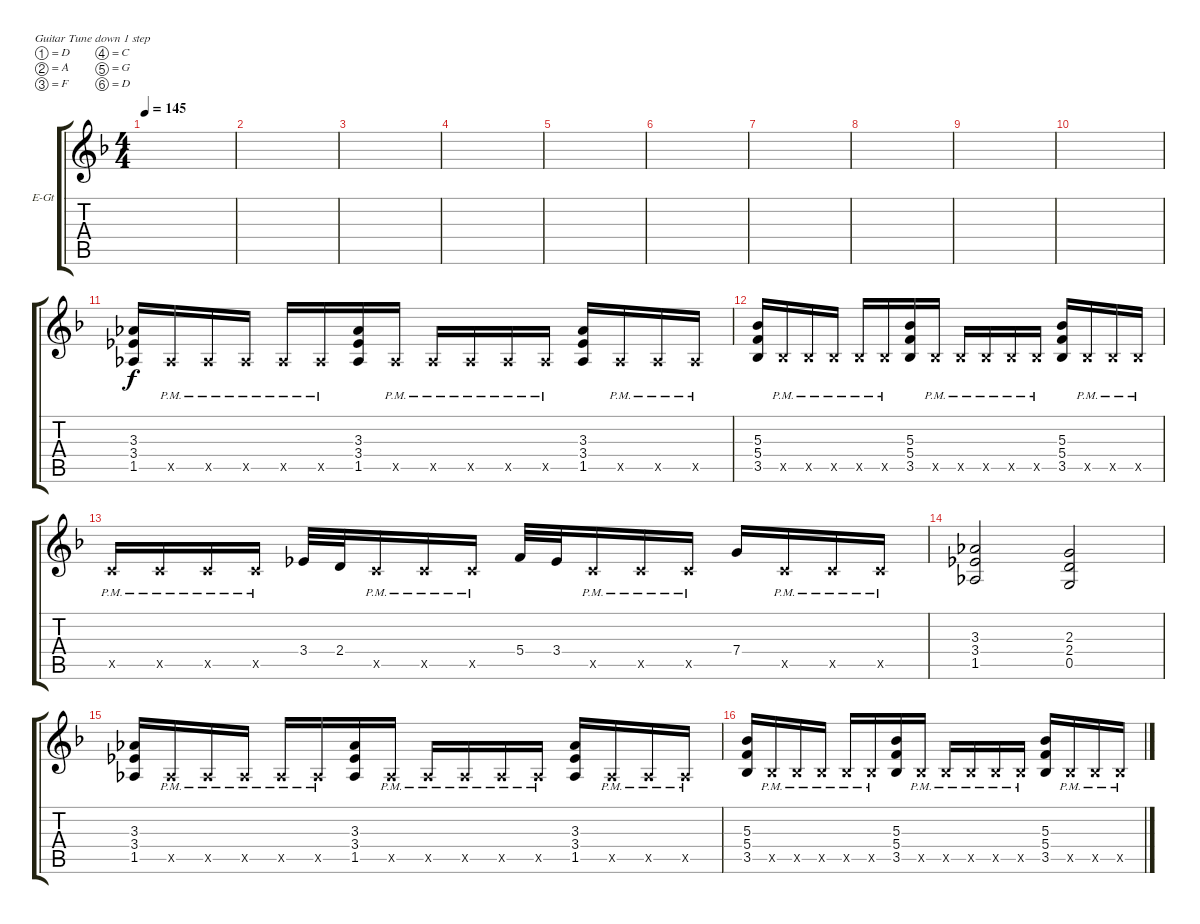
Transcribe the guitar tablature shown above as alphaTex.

\defaultSystemsLayout 4
\bracketExtendMode groupsimilarinstruments
\firstSystemTrackNameOrientation horizontal
\otherSystemsTrackNameOrientation horizontal
\track ("Rithm Guitar 2" "E-Gt") {instrument distortionguitar}
\staff {score tabs}
\tuning (D4 A3 F3 C3 G2 D2)
\ts (4 4)
\tempo 145
\clef g2
\ks dminor
|
|
|
|
|
|
|
|
|
|
(1.5 3.4 3.3).16 1.5{pm x}.16 1.5{pm x}.16 1.5{pm x}.16 1.5{pm x}.16 1.5{pm x}.16 (1.5 3.4 3.3).16 1.5{pm x}.16 1.5{pm x}.16 1.5{pm x}.16 1.5{pm x}.16 1.5{pm x}.16 (1.5 3.4 3.3).16 1.5{pm x}.16 1.5{pm x}.16 1.5{pm x}.16 |
(3.5 5.4 5.3).16 3.5{pm x}.16 3.5{pm x}.16 3.5{pm x}.16 3.5{pm x}.16 3.5{pm x}.16 (3.5 5.4 5.3).16 3.5{pm x}.16 3.5{pm x}.16 3.5{pm x}.16 3.5{pm x}.16 3.5{pm x}.16 (3.5 5.4 5.3).16 3.5{pm x}.16 3.5{pm x}.16 3.5{pm x}.16 |
5.5{pm x}.16 5.5{pm x}.16 5.5{pm x}.16 5.5{pm x}.16 3.4.32 2.4.32 5.5{pm x}.16 5.5{pm x}.16 5.5{pm x}.16 5.4.32 3.4.32 5.5{pm x}.16 5.5{pm x}.16 5.5{pm x}.16 7.4.16 5.5{pm x}.16 5.5{pm x}.16 5.5{pm x}.16 |
(1.5 3.4 3.3).2 (0.5 2.4 2.3).2 |
(1.5 3.4 3.3).16 1.5{pm x}.16 1.5{pm x}.16 1.5{pm x}.16 1.5{pm x}.16 1.5{pm x}.16 (1.5 3.4 3.3).16 1.5{pm x}.16 1.5{pm x}.16 1.5{pm x}.16 1.5{pm x}.16 1.5{pm x}.16 (1.5 3.4 3.3).16 1.5{pm x}.16 1.5{pm x}.16 1.5{pm x}.16 |
(3.5 5.4 5.3).16 3.5{pm x}.16 3.5{pm x}.16 3.5{pm x}.16 3.5{pm x}.16 3.5{pm x}.16 (3.5 5.4 5.3).16 3.5{pm x}.16 3.5{pm x}.16 3.5{pm x}.16 3.5{pm x}.16 3.5{pm x}.16 (3.5 5.4 5.3).16 3.5{pm x}.16 3.5{pm x}.16 3.5{pm x}.16
